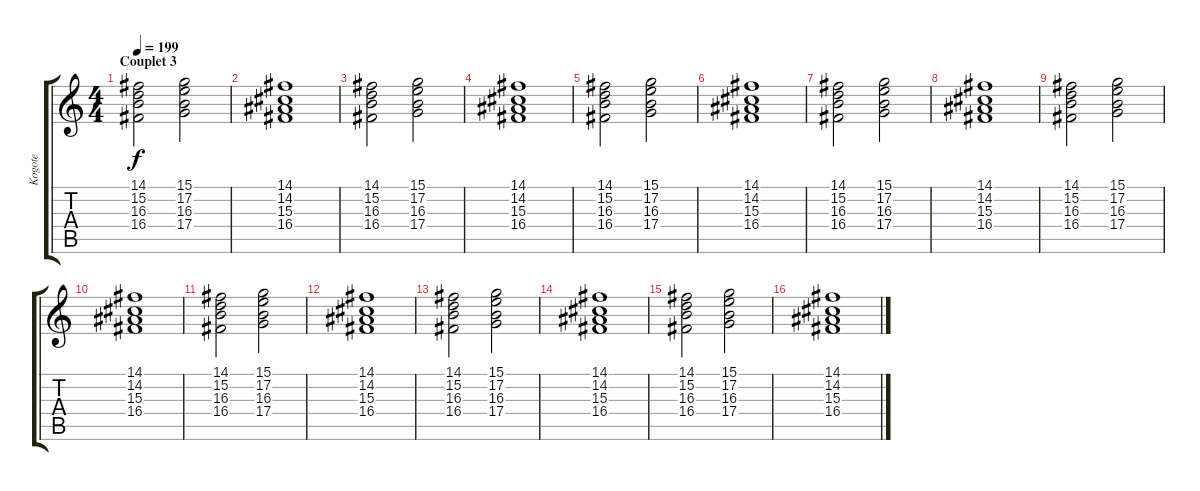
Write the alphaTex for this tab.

\track ("Kogote" "Kogote") {instrument pad2warm}
\staff {score tabs}
\tuning (E4 B3 G3 D3 A2 E2) {hide}
\ts (4 4)
\section ("" "Couplet 3")
\tempo 199
\clef g2
\ks c
(14.1 15.2 16.3 16.4).2{dy f volume 5} (15.1 17.2 16.3 17.4).2 |
(14.1 14.2 15.3 16.4).1 |
(14.1 15.2 16.3 16.4).2 (15.1 17.2 16.3 17.4).2 |
(14.1 14.2 15.3 16.4).1 |
(14.1 15.2 16.3 16.4).2 (15.1 17.2 16.3 17.4).2 |
(14.1 14.2 15.3 16.4).1 |
(14.1 15.2 16.3 16.4).2 (15.1 17.2 16.3 17.4).2 |
(14.1 14.2 15.3 16.4).1 |
(14.1 15.2 16.3 16.4).2 (15.1 17.2 16.3 17.4).2 |
(14.1 14.2 15.3 16.4).1 |
(14.1 15.2 16.3 16.4).2 (15.1 17.2 16.3 17.4).2 |
(14.1 14.2 15.3 16.4).1 |
(14.1 15.2 16.3 16.4).2 (15.1 17.2 16.3 17.4).2 |
(14.1 14.2 15.3 16.4).1 |
(14.1 15.2 16.3 16.4).2 (15.1 17.2 16.3 17.4).2 |
(14.1 14.2 15.3 16.4).1
